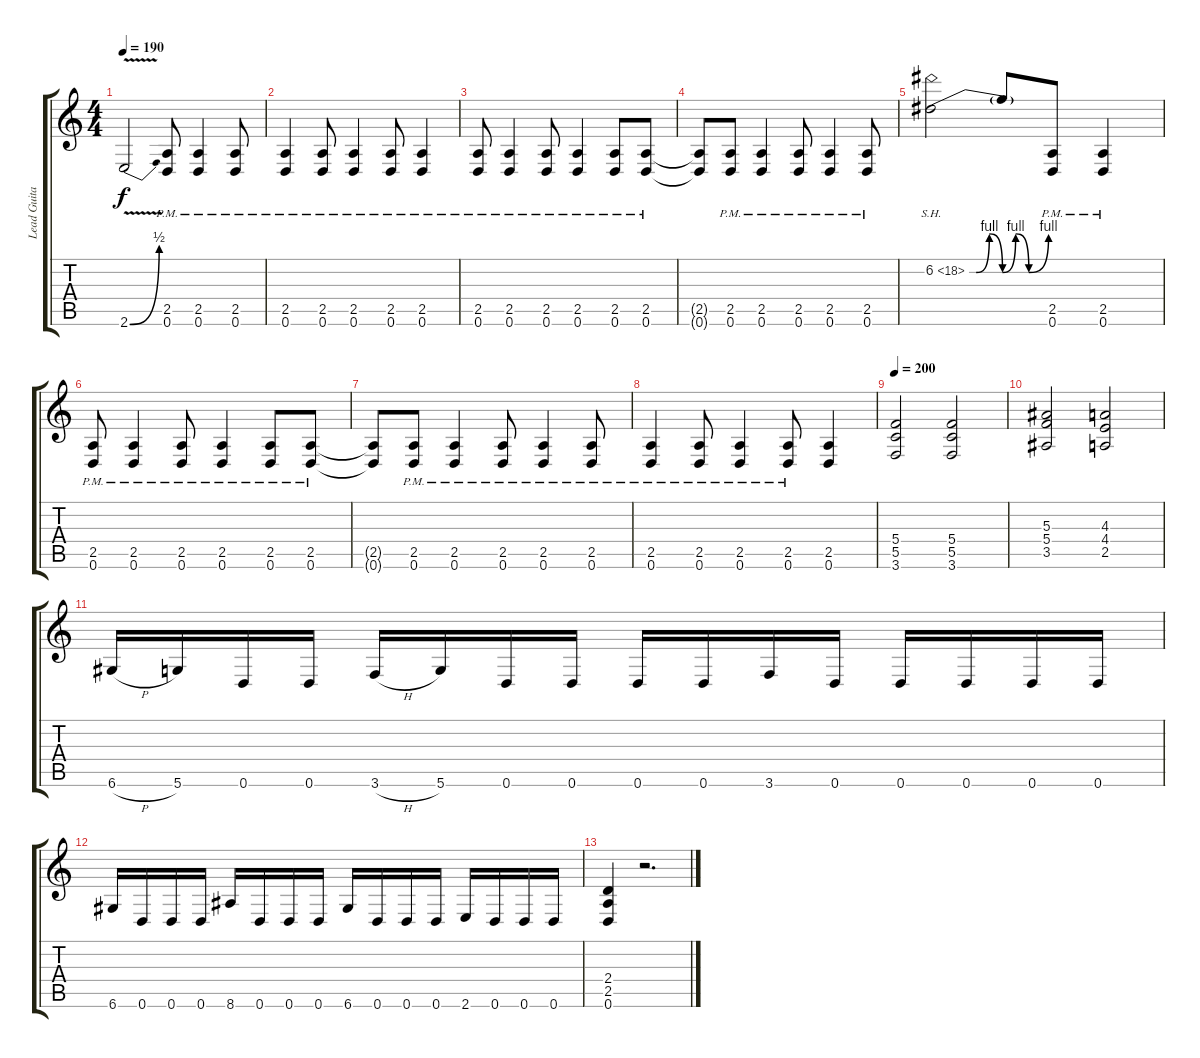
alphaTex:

\track ("Lead Guitar 2" "Lead Guita") {instrument distortionguitar}
\staff {score tabs}
\tuning (D4 A3 F3 C3 G2 D2) {hide}
\ts (4 4)
\tempo 190
\clef g2
\ks c
2.6{be (bend 0 0 60 2) v}.2{dy f} (2.5{pm} 0.6{pm}).8 (2.5{pm} 0.6{pm}).4 (2.5{pm} 0.6{pm}).8 |
(2.5{pm} 0.6{pm}).4 (2.5{pm} 0.6{pm}).8 (2.5{pm} 0.6{pm}).4 (2.5{pm} 0.6{pm}).8 (2.5{pm} 0.6{pm}).4 |
(2.5{pm} 0.6{pm}).8 (2.5{pm} 0.6{pm}).4 (2.5{pm} 0.6{pm}).8 (2.5{pm} 0.6{pm}).4 (2.5{pm} 0.6{pm}).8 (2.5{pm} 0.6{pm}).8 |
(2.5{t} 0.6{t}).8 (2.5{pm} 0.6{pm}).8 (2.5{pm} 0.6{pm}).4 (2.5{pm} 0.6{pm}).8 (2.5{pm} 0.6{pm}).4 (2.5{pm} 0.6{pm}).8 |
6.2{be (custom 0 0 5 0 15 4 25 0 35 4 45 0 60 4) sh 12}.2 6.2{t}.8 (2.5{pm} 0.6{pm}).8 (2.5{pm} 0.6{pm}).4 |
(2.5{pm} 0.6{pm}).8 (2.5{pm} 0.6{pm}).4 (2.5{pm} 0.6{pm}).8 (2.5{pm} 0.6{pm}).4 (2.5{pm} 0.6{pm}).8 (2.5{pm} 0.6{pm}).8 |
(2.5{t} 0.6{t}).8 (2.5{pm} 0.6{pm}).8 (2.5{pm} 0.6{pm}).4 (2.5{pm} 0.6{pm}).8 (2.5{pm} 0.6{pm}).4 (2.5{pm} 0.6{pm}).8 |
(2.5{pm} 0.6{pm}).4 (2.5{pm} 0.6{pm}).8 (2.5{pm} 0.6{pm}).4 (2.5{pm} 0.6{pm}).8 (2.5 0.6).4 |
\tempo 200
(5.4 5.5 3.6).2 (5.4 5.5 3.6).2 |
(5.3 5.4 3.5).2 (4.3 4.4 2.5).2 |
6.6{h}.16 5.6.16 0.6.16 0.6.16 3.6{h}.16 5.6.16 0.6.16 0.6.16 0.6.16 0.6.16 3.6.16 0.6.16 0.6.16 0.6.16 0.6.16 0.6.16 |
6.6.16 0.6.16 0.6.16 0.6.16 8.6.16 0.6.16 0.6.16 0.6.16 6.6.16 0.6.16 0.6.16 0.6.16 2.6.16 0.6.16 0.6.16 0.6.16 |
(2.4 2.5 0.6).4 r.2{d}
